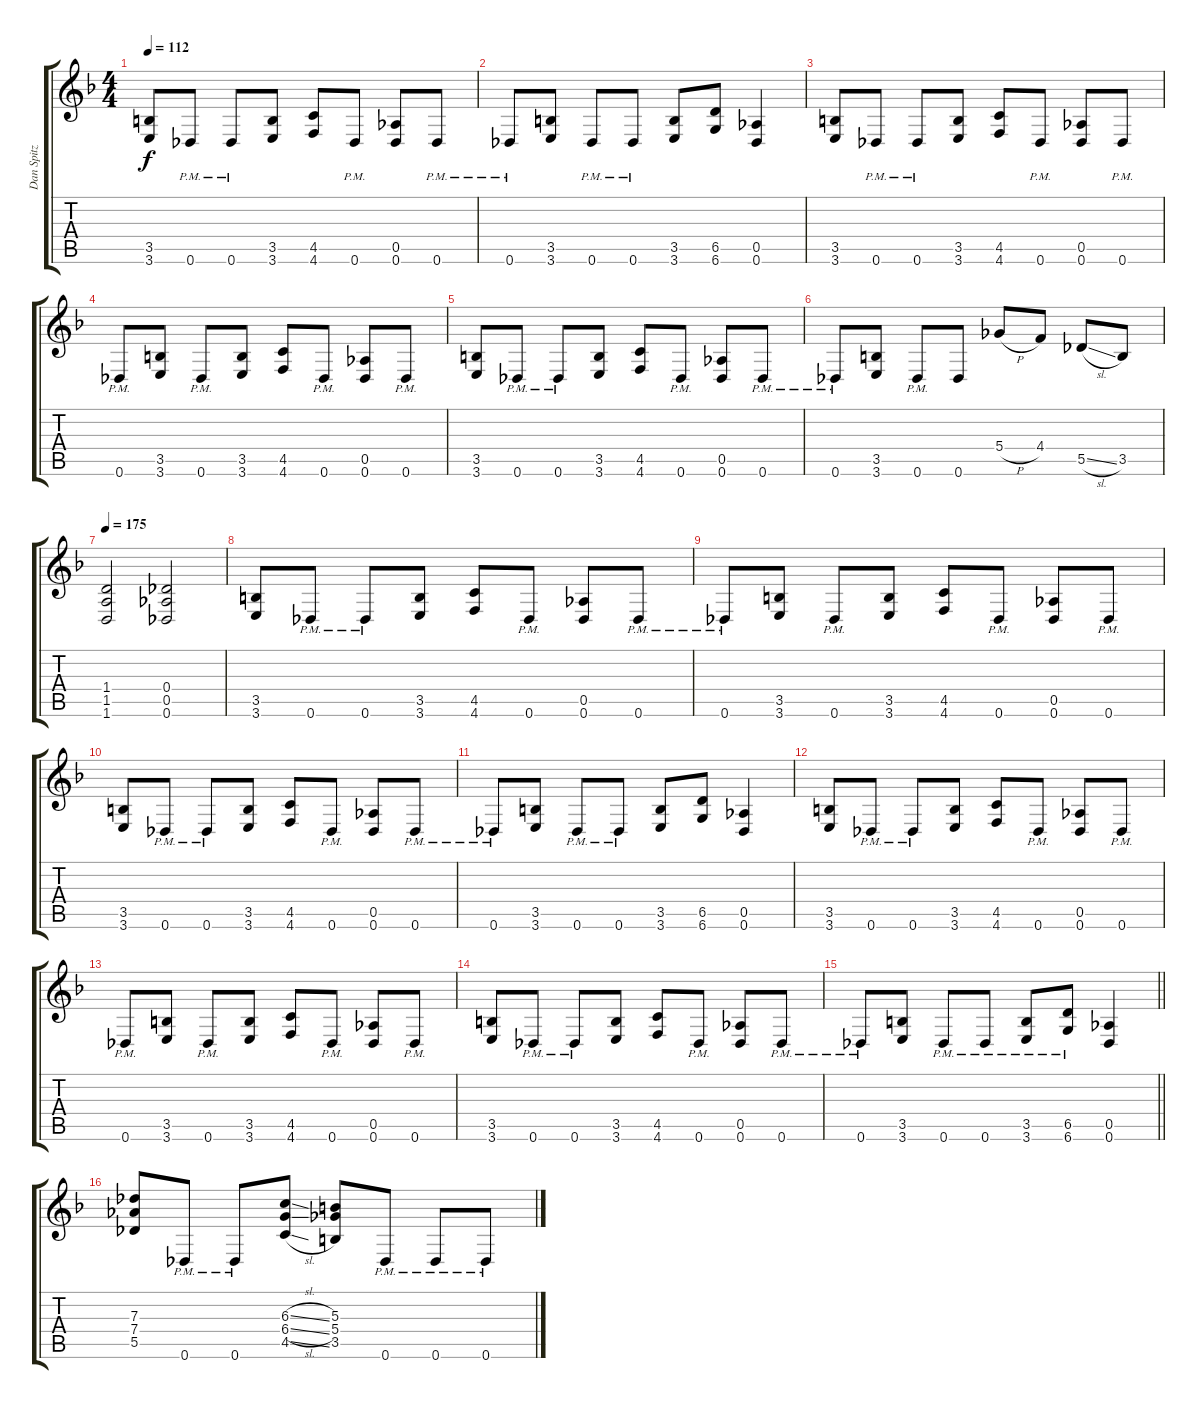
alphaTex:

\track ("Dan Spitz" "Dan Spitz") {instrument distortionguitar}
\staff {score tabs}
\tuning (Eb4 Bb3 Gb3 Db3 Ab2 Db2) {hide}
\ts (4 4)
\tempo 112
\clef g2
\ks f
(3.5 3.6).8{dy f} 0.6{pm}.8 0.6{pm}.8 (3.5 3.6).8 (4.5 4.6).8 0.6{pm}.8 (0.5 0.6).8 0.6{pm}.8 |
0.6{pm}.8 (3.5 3.6).8 0.6{pm}.8 0.6{pm}.8 (3.5 3.6).8 (6.5 6.6).8 (0.5 0.6).4 |
(3.5 3.6).8 0.6{pm}.8 0.6{pm}.8 (3.5 3.6).8 (4.5 4.6).8 0.6{pm}.8 (0.5 0.6).8 0.6{pm}.8 |
0.6{pm}.8 (3.5 3.6).8 0.6{pm}.8 (3.5 3.6).8 (4.5 4.6).8 0.6{pm}.8 (0.5 0.6).8 0.6{pm}.8 |
(3.5 3.6).8 0.6{pm}.8 0.6{pm}.8 (3.5 3.6).8 (4.5 4.6).8 0.6{pm}.8 (0.5 0.6).8 0.6{pm}.8 |
0.6{pm}.8 (3.5 3.6).8 0.6{pm}.8 0.6.8 5.4{h}.8 4.4.8 5.5{sl}.8 3.5.8 |
\tempo 175
(1.4 1.5 1.6).2 (0.4 0.5 0.6).2 |
(3.5 3.6).8 0.6{pm}.8 0.6{pm}.8 (3.5 3.6).8 (4.5 4.6).8 0.6{pm}.8 (0.5 0.6).8 0.6{pm}.8 |
0.6{pm}.8 (3.5 3.6).8 0.6{pm}.8 (3.5 3.6).8 (4.5 4.6).8 0.6{pm}.8 (0.5 0.6).8 0.6{pm}.8 |
(3.5 3.6).8 0.6{pm}.8 0.6{pm}.8 (3.5 3.6).8 (4.5 4.6).8 0.6{pm}.8 (0.5 0.6).8 0.6{pm}.8 |
0.6{pm}.8 (3.5 3.6).8 0.6{pm}.8 0.6{pm}.8 (3.5 3.6).8 (6.5 6.6).8 (0.5 0.6).4 |
(3.5 3.6).8 0.6{pm}.8 0.6{pm}.8 (3.5 3.6).8 (4.5 4.6).8 0.6{pm}.8 (0.5 0.6).8 0.6{pm}.8 |
0.6{pm}.8 (3.5 3.6).8 0.6{pm}.8 (3.5 3.6).8 (4.5 4.6).8 0.6{pm}.8 (0.5 0.6).8 0.6{pm}.8 |
(3.5 3.6).8 0.6{pm}.8 0.6{pm}.8 (3.5 3.6).8 (4.5 4.6).8 0.6{pm}.8 (0.5 0.6).8 0.6{pm}.8 |
\barLineRight lightlight
0.6{pm}.8 (3.5 3.6).8 0.6{pm}.8 0.6{pm}.8 (3.5{pm} 3.6{pm}).8 (6.5{pm} 6.6{pm}).8 (0.5 0.6).4 |
(7.3 7.4 5.5).8 0.6{pm}.8 0.6{pm}.8 (6.3{sl} 6.4{sl} 4.5{sl}).8 (5.3 5.4 3.5).8 0.6{pm}.8 0.6{pm}.8 0.6{pm}.8
